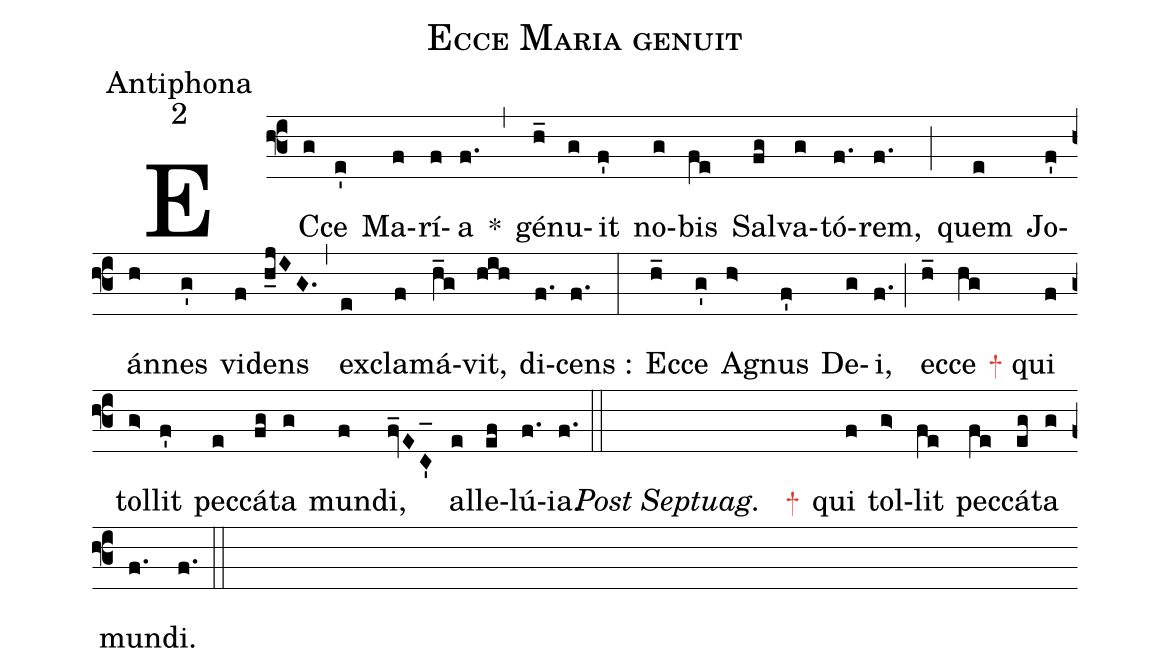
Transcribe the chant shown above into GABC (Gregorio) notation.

name:Ecce Maria genuit;
office-part:Antiphona;
mode:2;
%%
(f3) EC(g)ce(e') Ma(f)rí(f)a(f.) *(,) gé(h_)nu(g)it(f') no(g)bis(fe) Sal(fg)va(g)tó(f.)rem,(f.) (;) quem(e) Jo(f')án(h)nes(g') vi(f)dens(h_jIG.) (,) ex(e)cla(f)má(h_g)vit,(hih) di(f.)cens :(f.) (:) Ec(h_)ce(g')  A(h>)gnus(f') De(g)i,(f.) (;) ec(h_)ce(hg) <c>+</c> qui(f) tol(g>)lit(f') pec(e)cá(fg)ta(g) mun(f)di,(fv_EC'_) al(e)le(ef)lú(f.)ia.(f.) (::) <i>Post Septuag.</i>() <c>+</c>() qui(f) tol(g>)lit(fe) pec(fe)cá(eg)ta(g) mun(f.)di.(f.) (::)
